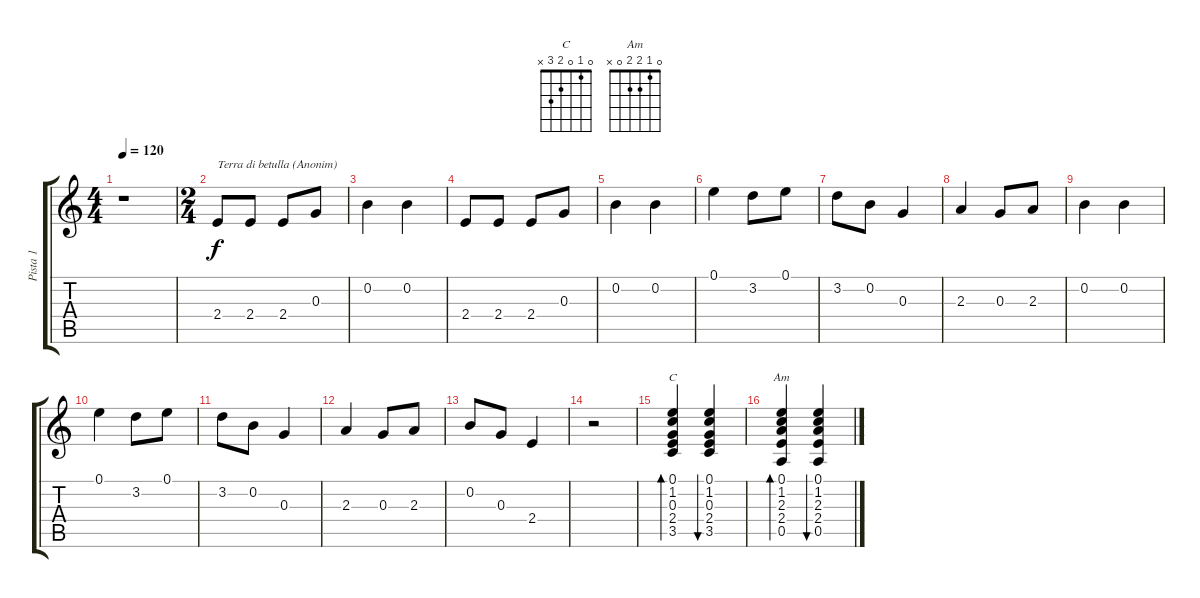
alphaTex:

\track ("Pista 1" "Pista 1") {instrument acousticguitarnylon}
\staff {score tabs}
\tuning (E4 B3 G3 D3 A2 E2) {hide}
\chord ("C" 0 1 0 2 3 x)
\chord ("Am" 0 1 2 2 0 x)
\ts (4 4)
\tempo 120
\clef g2
\ks c
r.1{dy f} |
\ts (2 4)
2.4.8{txt "Terra di betulla (Anonim)"} 2.4.8 2.4.8 0.3.8 |
0.2.4 0.2.4 |
2.4.8 2.4.8 2.4.8 0.3.8 |
0.2.4 0.2.4 |
0.1.4 3.2.8 0.1.8 |
3.2.8 0.2.8 0.3.4 |
2.3.4 0.3.8 2.3.8 |
0.2.4 0.2.4 |
0.1.4 3.2.8 0.1.8 |
3.2.8 0.2.8 0.3.4 |
2.3.4 0.3.8 2.3.8 |
0.2.8 0.3.8 2.4.4 |
r.2 |
(0.1 1.2 0.3 2.4 3.5).4{bd 60 ch "C"} (0.1 1.2 0.3 2.4 3.5).4{bu 60} |
(0.1 1.2 2.3 2.4 0.5).4{bd 60 ch "Am"} (0.1 1.2 2.3 2.4 0.5).4{bu 60}
